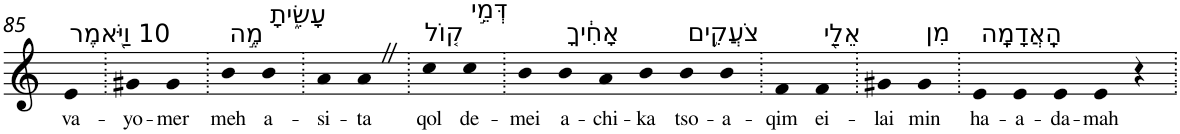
**kern	**text
*part1	*part1
*staff1	*staff1
*I"Piano	*
*I'Pno	*
!!LO:PB:g=z
*clefG2	*
*k[]	*
=85	=85
!LO:TX:a:t=10 וַיֹּ֖אמֶר	!
!	!LO:LY:b
4e	va-
=86.	=86.
!	!LO:LY:b
4g#X	-yo-
!	!LO:LY:b
4g#	-mer
=87.	=87.
!LO:TX:a:t=מֶ֣ה	!
!	!LO:LY:b
4b	meh
!LO:TX:a:t=עָשִׂ֑יתָ	!
!	!LO:LY:b
4b	a-
=88.	=88.
!	!LO:LY:b
4a	-si-
!	!LO:LY:b
4aZ	-ta
=89.	=89.
!LO:TX:a:t=ק֚וֹל	!
!	!LO:LY:b
4cc	qol
!LO:TX:a:t=דְּמֵ֣י	!
!	!LO:LY:b
4cc	de-
=90.	=90.
!	!LO:LY:b
4b	-mei
!LO:TX:a:t=אָחִ֔יךָ	!
!	!LO:LY:b
4b	a-
!	!LO:LY:b
4a	-chi-
!	!LO:LY:b
4b	-ka
!LO:TX:a:t=צֹעֲקִ֥ים	!
!	!LO:LY:b
4b	tso-
!	!LO:LY:b
4b	-a-
=91.	=91.
!	!LO:LY:b
4f	-qim
!LO:TX:a:t=אֵלַ֖י	!
!	!LO:LY:b
4f	ei-
=92.	=92.
!	!LO:LY:b
4g#X	-lai
!LO:TX:a:t=מִן	!
!	!LO:LY:b
4g#	min
=93.	=93.
!LO:TX:a:t=הָֽאֲדָמָֽה	!
!	!LO:LY:b
4e	ha-
!	!LO:LY:b
4e	-a-
!	!LO:LY:b
4e	-da-
!	!LO:LY:b
4e	-mah
4r	.
=.	=.
*-	*-
